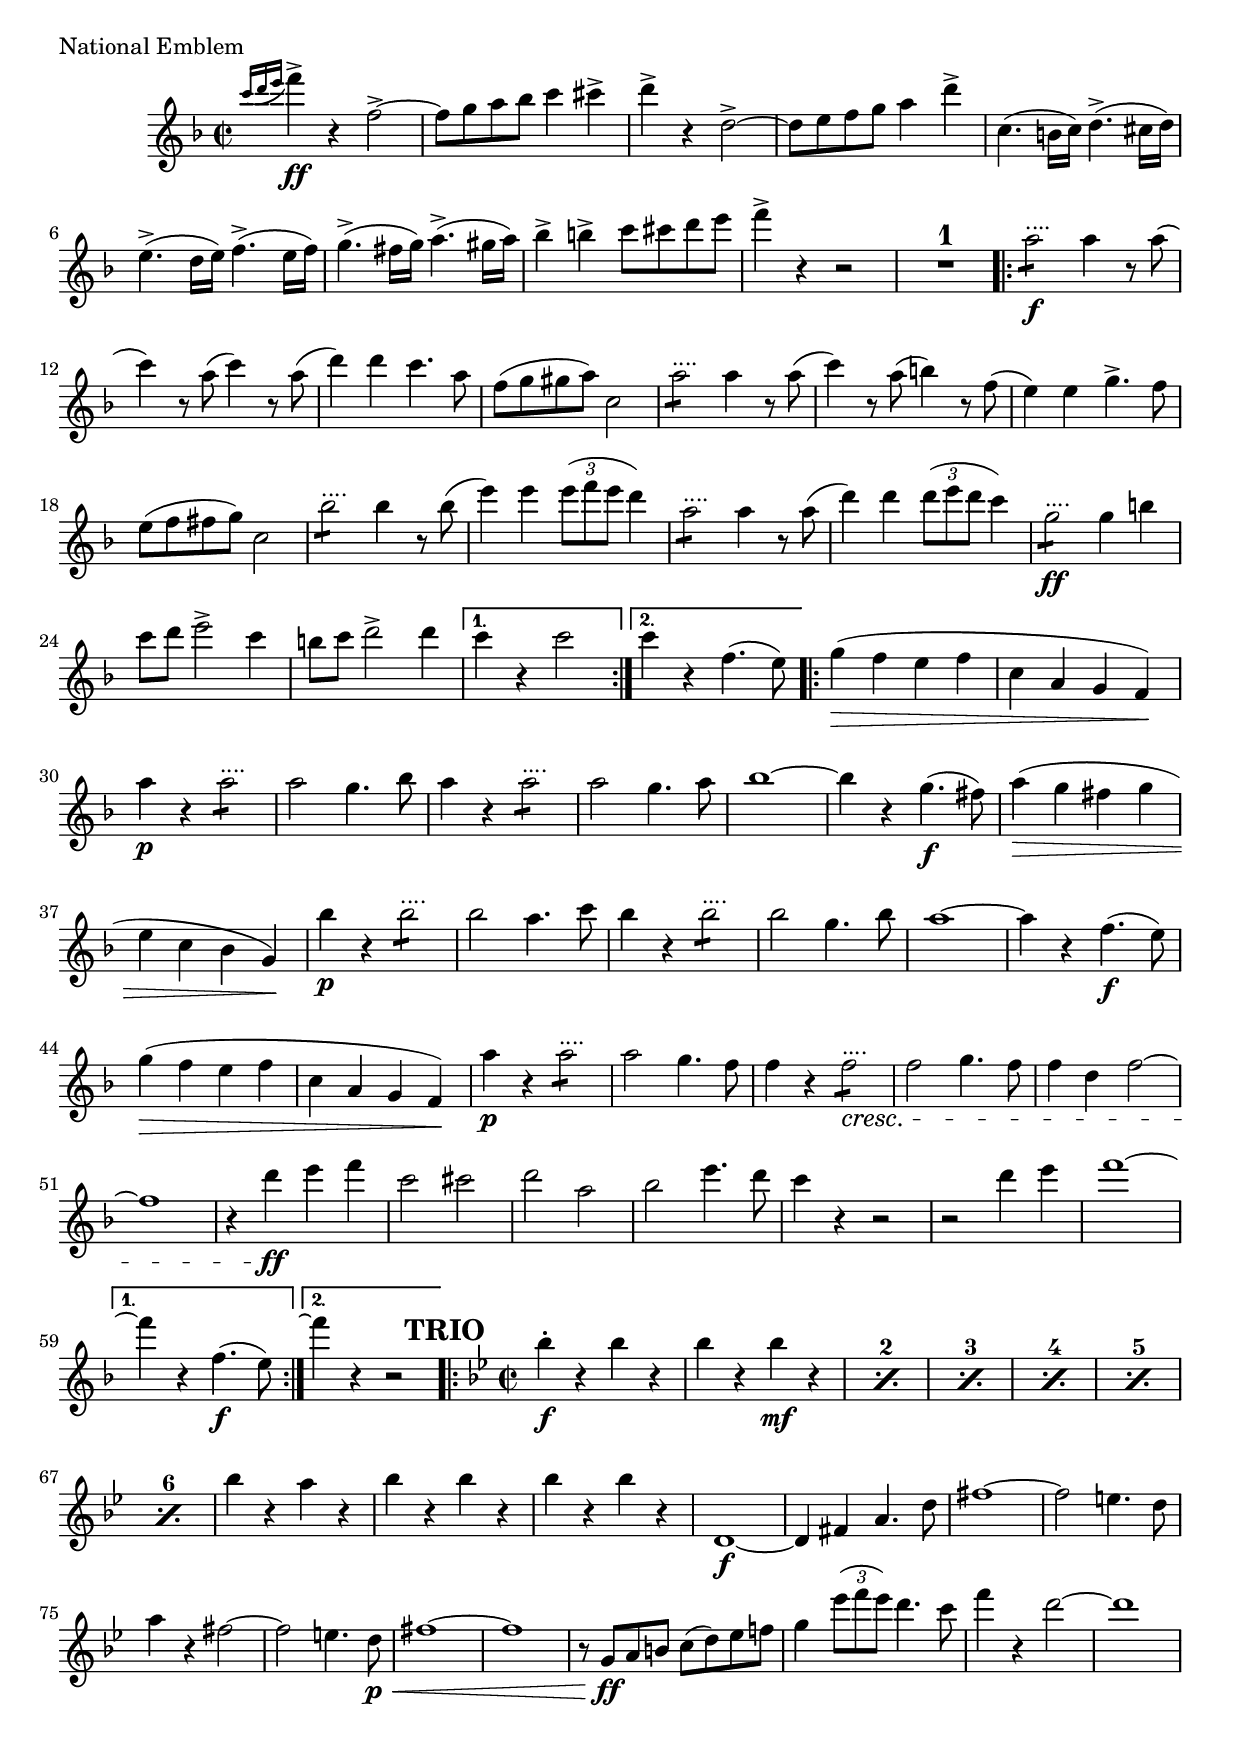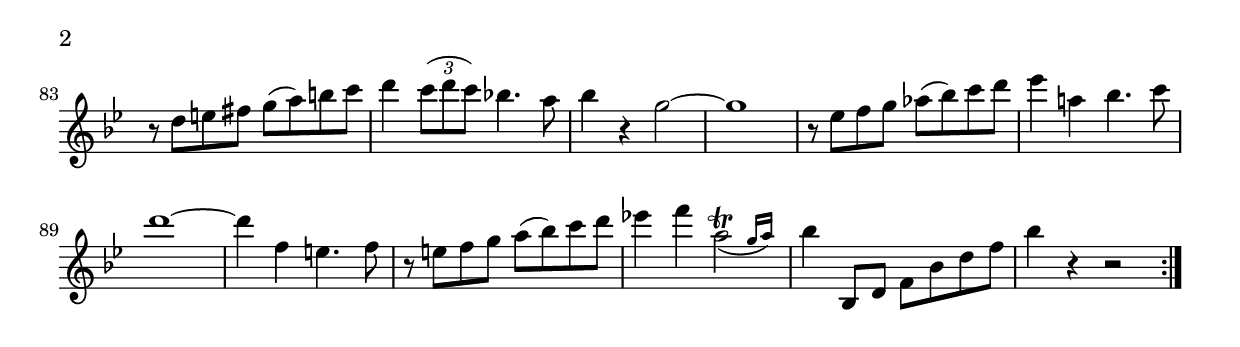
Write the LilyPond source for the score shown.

\version "2.22.1"
% When ready to include in collection:	1. Comment out top section with \Include file(s)
%					2. \midi section if present.
%Comment out from here
%{
\include "../../../Includes/Polis_format.ily"

%...to here
%}
  \score {

    % Svenska Polisens Marscher: 1. National Emblem   
    \relative c'' { 
    	    \key f \major \time 2/2 
    	    \compressEmptyMeasures
    	    \set Score.markFormatter = #format-mark-box-letters
    	    \set countPercentRepeats = ##t
    	    \override TupletBracket.direction = #UP
    	    
    	    \appoggiatura { c'16[ d e] } f4->\ff r f,2~-> |f8 g a bes c4 cis->
    	    d-> r d,2~-> |d8 e f g a4 d-> |c,4. (b16 c) d4.-> (cis16 d) 
    	    e4.-> (d16 e) f4.-> (e16 f) |g4.-> (fis16 g) a4.-> (gis16 a) 
    	    bes4-> b-> c8 cis d e |f4-> r r2 |R1^\markup {\normalsize\number 1} 
    	    
    	    \repeat volta 2 {
    	    a,2:8\f^\markup {....} a4 r8 a ( |c4) r8 a (c4) r8 a ( |d4) d c4. a8
    	    f8 (g gis a) c,2 
    	    a'2:8^\markup {....} a4 r8 a ( |c4) r8 a (b4) r8 f ( |e4) e g4.-> f8 
    	    e (f fis g) c,2 |bes'2:8^\markup {....} bes4 r8 bes ( 
    	    e4) e \times 2/3 {e8 (f e} d4)
    	    a2:8^\markup {....} a4 r8 a ( |d4) d \times 2/3 {d8 (e d} c4)
    	    g2:8\ff^\markup {....} g4 b |c8 d e2-> c4 |b8 c d2-> d4 }
    	    \alternative {
    	    	    {c4 r c2}
    	    	    {c4 r f,4. (e8)}
    	    }
    	    
    	    \repeat volta 2 {
    	    g4\> (f e f |c a g f\!) |a'\p r a2:8^\markup {....} |a g4. bes8 
    	    a4 r a2:8^\markup {....} |a2 g4. a8 |bes1~ |bes4 r g4.\f (fis8) 
    	    a4\> (g fis g |e c bes g)\! |bes'4\p r bes2:8^\markup {....} 
    	    bes2 a4. c8 
    	    bes4 r bes2:8^\markup {....} |bes g4. bes8 |a1~ |a4 r f4.\f (e8) 
    	    g4\> (f e f |c a g f)\! |a'\p r a2:8^\markup {....} |a2 g4. f8 
    	    f4 r f2:8^\markup {....}\cresc |f2 g4. f8 |f4 d f2~ |f1 |r4 d'\ff e f 
    	    c2 cis |d a |bes e4. d8 |c4 r r2 |r2 d4 e
    	    f1~ }
    	    \alternative {
    	    	    {f4 r f,4.\f (e8)}
    	    	    {f'4\repeatTie r r2}	    
    	    }
    	    \key bes \major \time 2/2   
 	    \mark \markup {\bold {TRIO}}
    	    \repeat volta 2 {
    	    bes,4-.\f r bes r 
     	    \repeat percent 6 {bes r bes\mf r} |bes r a r |bes r bes r |bes r bes r 
     	    d,,1~\f
    	    d4 fis a4. d8 |fis1~ |fis2 e!4. d8 |a'4 r fis2~ |fis e!4. d8\p\<
    	    fis1~ |fis |r8 g,\ff a b c (d) ees f! 
    	    g4 \tuplet 3/2 {ees'8 (f ees)} d4. c8 |f4 r d2~ |d1 
    	    r8 d, e fis g (a) b c |d4 \tuplet 3/2 {c8 (d c)} bes!4. a8 
    	    bes4 r g2~
    	    g1 |r8 ees f g aes (bes) c d |ees4 a,! bes4. c8 |d1~ |d4 f, e4. f8
    	    r8 e f g a (bes) c d |ees!4 f \afterGrace a,2\trill_( {g16 a)} 
    	    bes4 bes,,8 d f bes d f |bes4 r r2 
    	    }   	    
    }%end relative
    \header {
    	    piece = "National Emblem"
    	    composer = "E. E. Bagley"
    	}
  }%end score
